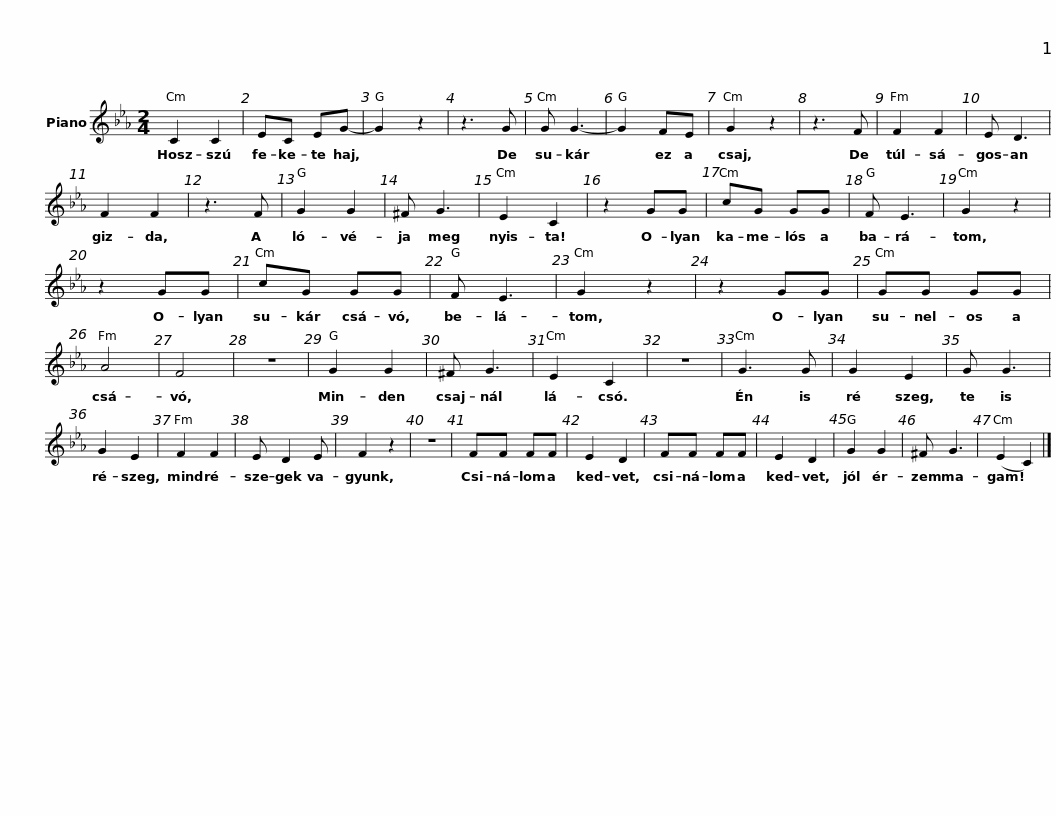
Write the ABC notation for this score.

X:1
L:1/8
M:2/4
I:linebreak $
K:Eb
V:1 treble
V:1
 C2 C2 | EC EG- | G2 z2 | z3 G | G G3- | %5
 G2 FE | G2 z2 |$ z3 F | F2 F2 | E D3 | %10
 F2 F2 | z3 F | G2 G2 | ^F G3 | E2 C2 |$ %15
 z2 GG | cG GG | F E3 | G2 z2 | z2 GG | %20
 cG GG | F E3 | G2 z2 |$ z2 GG | GG GG | %25
 A4 | F4 | z4 | G2 G2 | ^F G3 | %30
 E2 C2 | z4 |$ G3 G | G2 E2 | G G3 | %35
 G2 E2 | F2 F2 | E D2 E | F2 z2 | z4 |$ %40
 FF FF | E2 D2 | FF FF | E2 D2 | G2 G2 | %45
 ^F G3 | (E2 C2) |] %47
